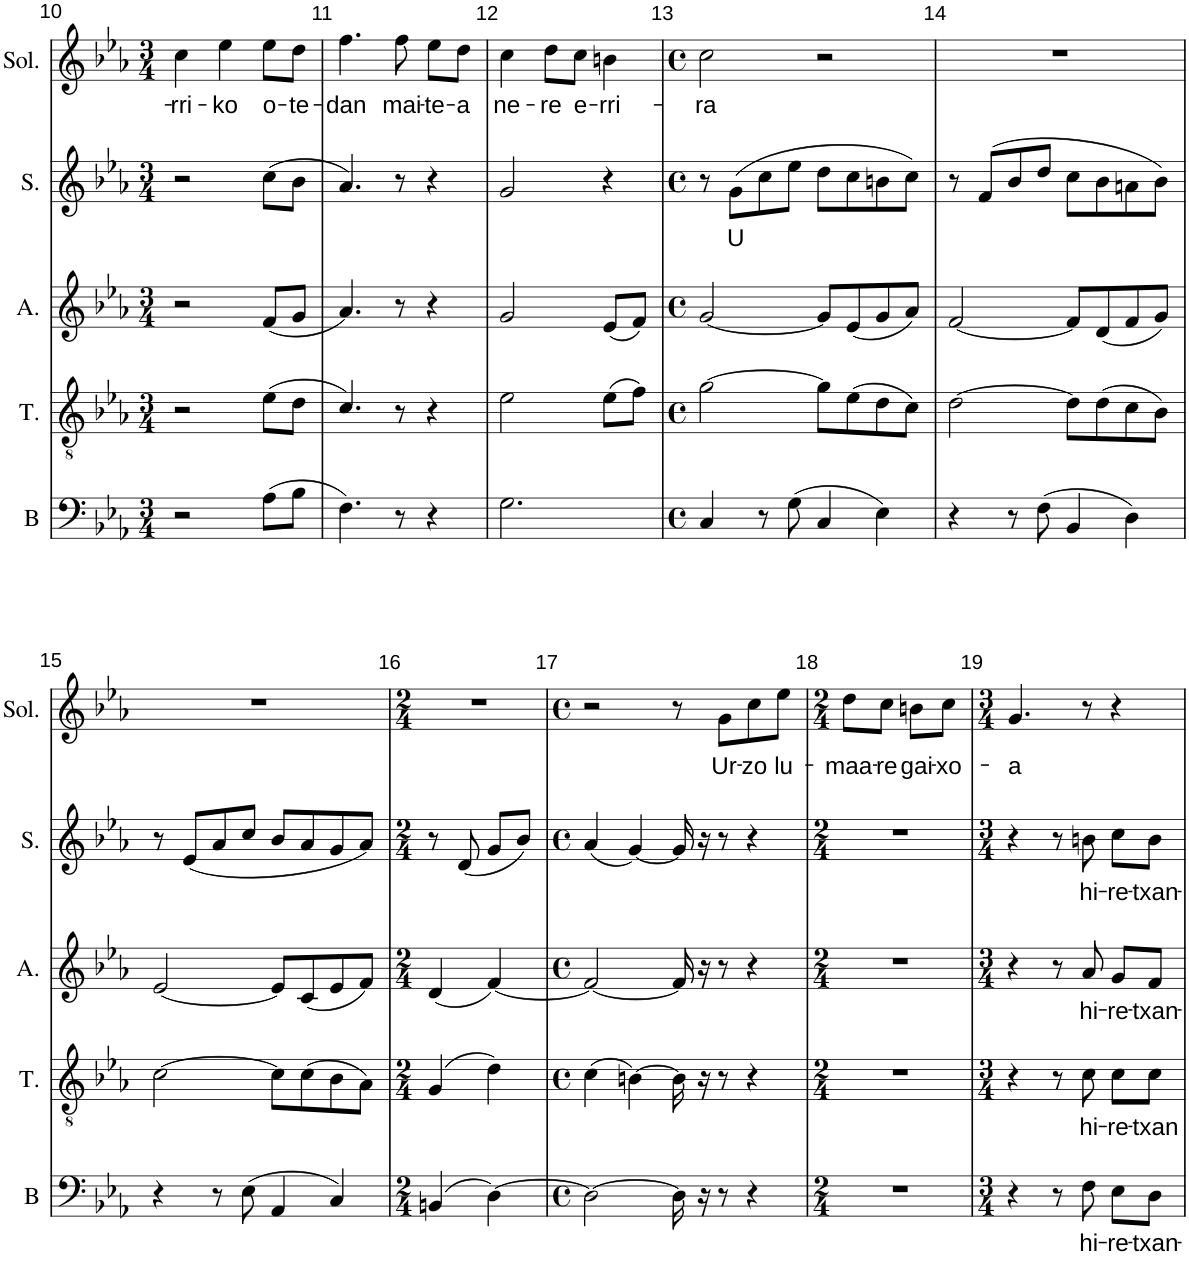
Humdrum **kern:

**kern	**text	**kern	**text	**kern	**text	**kern	**text	**kern	**text
*part5	*part5	*part4	*part4	*part3	*part3	*part2	*part2	*part1	*part1
*staff5	*staff5	*staff4	*staff4	*staff3	*staff3	*staff2	*staff2	*staff1	*staff1
*I"Basse	*	*I"Ténor	*	*I"Alto	*	*I"Soprano	*	*I"Solo	*
*I'B	*	*I'T.	*	*I'A.	*	*I'S.	*	*I'Sol.	*
!!LO:PB:g=z
*clefF4	*	*clefGv2	*	*clefG2	*	*clefG2	*	*clefG2	*
*k[b-e-a-]	*	*k[b-e-a-]	*	*k[b-e-a-]	*	*k[b-e-a-]	*	*k[b-e-a-]	*
*E-:	*	*E-:	*	*E-:	*	*E-:	*	*E-:	*
*M3/4	*	*M3/4	*	*M3/4	*	*M3/4	*	*M3/4	*
=10	=10	=10	=10	=10	=10	=10	=10	=10	=10
!	!	!	!	!	!	!	!	!	!LO:LY:b
2r	.	2r	.	2r	.	2r	.	4cc\	-rri-
!	!	!	!	!	!	!	!	!	!LO:LY:b
.	.	.	.	.	.	.	.	4ee-\	-ko
!	!	!	!	!	!	!	!	!	!LO:LY:b
(8A-\L	.	(8e-\L	.	(8f/L	.	(8cc\L	.	8ee-\L	o-
!	!	!	!	!	!	!	!	!	!LO:LY:b
8B-\J	.	8d\J	.	8g/J	.	8b-\J	.	8dd\J	-te-
=11	=11	=11	=11	=11	=11	=11	=11	=11	=11
!	!	!	!	!	!	!	!	!	!LO:LY:b
4.F\)	.	4.c/)	.	4.a-/)	.	4.a-/)	.	4.ff\	-dan
!	!	!	!	!	!	!	!	!	!LO:LY:b
8r	.	8r	.	8r	.	8r	.	8ff\	mai-
!	!	!	!	!	!	!	!	!	!LO:LY:b
4r	.	4r	.	4r	.	4r	.	8ee-\L	-te-
!	!	!	!	!	!	!	!	!	!LO:LY:b
.	.	.	.	.	.	.	.	8dd\J	-a
=12	=12	=12	=12	=12	=12	=12	=12	=12	=12
!	!	!	!	!	!	!	!	!	!LO:LY:b
2.G\	.	2e-\	.	2g/	.	2g/	.	4cc\	ne-
!	!	!	!	!	!	!	!	!	!LO:LY:b
.	.	.	.	.	.	.	.	8dd\L	-re
!	!	!	!	!	!	!	!	!	!LO:LY:b
.	.	.	.	.	.	.	.	8cc\J	e-
!	!	!	!	!	!	!	!	!	!LO:LY:b
.	.	(8e-\L	.	(8e-/L	.	4r	.	4bn\	-rri-
.	.	8f\J)	.	8f/J)	.	.	.	.	.
=13	=13	=13	=13	=13	=13	=13	=13	=13	=13
*M4/4	*	*M4/4	*	*M4/4	*	*M4/4	*	*M4/4	*
*met(c)	*	*met(c)	*	*met(c)	*	*met(c)	*	*met(c)	*
!	!	!	!	!	!	!	!	!	!LO:LY:b
4C/	.	[2g\	.	[2g/	.	8r	.	2cc\	-ra
!	!	!	!	!	!	!	!LO:LY:b	!	!
.	.	.	.	.	.	(8g\L	U	.	.
8r	.	.	.	.	.	8cc\	.	.	.
(8G\	.	.	.	.	.	8ee-\J	.	.	.
4C/	.	8g\L]	.	8g/L]	.	8dd\L	.	2r	.
.	.	(8e-\	.	(8e-/	.	8cc\	.	.	.
4E-\)	.	8d\	.	8g/	.	8bn\	.	.	.
.	.	8c\J)	.	8a-/J)	.	8cc\J)	.	.	.
=14	=14	=14	=14	=14	=14	=14	=14	=14	=14
4r	.	[2d\	.	[2f/	.	8r	.	1r	.
.	.	.	.	.	.	(8f/L	.	.	.
8r	.	.	.	.	.	8b-/	.	.	.
(8F\	.	.	.	.	.	8dd/J	.	.	.
4BB-/	.	8d\L]	.	8f/L]	.	8cc\L	.	.	.
.	.	(8d\	.	(8d/	.	8b-\	.	.	.
4D\)	.	8c\	.	8f/	.	8an\	.	.	.
.	.	8B-\J)	.	8g/J)	.	8b-\J)	.	.	.
!!LO:LB:g=z
=15	=15	=15	=15	=15	=15	=15	=15	=15	=15
4r	.	[2c\	.	[2e-/	.	8r	.	1r	.
.	.	.	.	.	.	(8e-/L	.	.	.
8r	.	.	.	.	.	8a-/	.	.	.
(8E-\	.	.	.	.	.	8cc/J	.	.	.
4AA-/	.	8c\L]	.	8e-/L]	.	8b-/L	.	.	.
.	.	(8c\	.	(8c/	.	8a-/	.	.	.
4C/)	.	8B-\	.	8e-/	.	8g/	.	.	.
.	.	8A-\J)	.	8f/J)	.	8a-/J)	.	.	.
=16	=16	=16	=16	=16	=16	=16	=16	=16	=16
*M2/4	*	*M2/4	*	*M2/4	*	*M2/4	*	*M2/4	*
(4BBn/	.	(4G/	.	(4d/	.	8r	.	2r	.
.	.	.	.	.	.	(8d/	.	.	.
[4D\)	.	4d\)	.	[4f/)	.	8g/L	.	.	.
.	.	.	.	.	.	8b-/J)	.	.	.
=17	=17	=17	=17	=17	=17	=17	=17	=17	=17
*M4/4	*	*M4/4	*	*M4/4	*	*M4/4	*	*M4/4	*
*met(c)	*	*met(c)	*	*met(c)	*	*met(c)	*	*met(c)	*
2D\_	.	(4c\	.	2f/_	.	(4a-/	.	2r	.
.	.	[4Bn\)	.	.	.	[4g/)	.	.	.
16D\]	.	16B\]	.	16f/]	.	16g/]	.	8r	.
16r	.	16r	.	16r	.	16r	.	.	.
!	!	!	!	!	!	!	!	!	!LO:LY:b
8r	.	8r	.	8r	.	8r	.	8g\L	Ur-
!	!	!	!	!	!	!	!	!	!LO:LY:b
4r	.	4r	.	4r	.	4r	.	8cc\	-zo
!	!	!	!	!	!	!	!	!	!LO:LY:b
.	.	.	.	.	.	.	.	8ee-\J	lu-
=18	=18	=18	=18	=18	=18	=18	=18	=18	=18
*M2/4	*	*M2/4	*	*M2/4	*	*M2/4	*	*M2/4	*
!	!	!	!	!	!	!	!	!	!LO:LY:b
2r	.	2r	.	2r	.	2r	.	8dd\L	-maa-
!	!	!	!	!	!	!	!	!	!LO:LY:b
.	.	.	.	.	.	.	.	8cc\J	-re
!	!	!	!	!	!	!	!	!	!LO:LY:b
.	.	.	.	.	.	.	.	8bn\L	gai-
!	!	!	!	!	!	!	!	!	!LO:LY:b
.	.	.	.	.	.	.	.	8cc\J	-xo-
=19	=19	=19	=19	=19	=19	=19	=19	=19	=19
*M3/4	*	*M3/4	*	*M3/4	*	*M3/4	*	*M3/4	*
!	!	!	!	!	!	!	!	!	!LO:LY:b
4r	.	4r	.	4r	.	4r	.	4.g/	-a
8r	.	8r	.	8r	.	8r	.	.	.
!	!LO:LY:b	!	!LO:LY:b	!	!LO:LY:b	!	!LO:LY:b	!	!
8F\	hi-	8c\	hi-	8a-/	hi-	8bn\	hi-	8r	.
!	!LO:LY:b	!	!LO:LY:b	!	!LO:LY:b	!	!LO:LY:b	!	!
8E-\L	-re-	8c\L	-re-	8g/L	-re-	8cc\L	-re-	4r	.
!	!LO:LY:b	!	!LO:LY:b	!	!LO:LY:b	!	!LO:LY:b	!	!
8D\J	-txan-	8c\J	-txan	8f/J	-txan-	8b\J	-txan-	.	.
=	=	=	=	=	=	=	=	=	=
*-	*-	*-	*-	*-	*-	*-	*-	*-	*-
